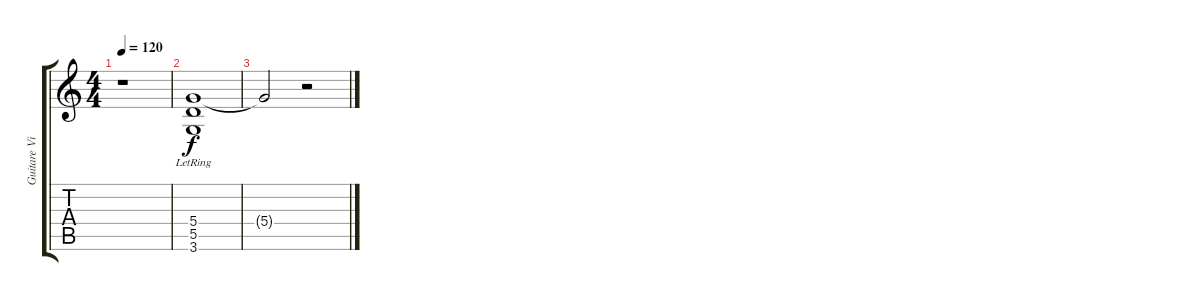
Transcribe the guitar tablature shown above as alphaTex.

\track ("Guitare Vincent" "Guitare Vi") {instrument distortionguitar}
\staff {score tabs}
\tuning (E4 B3 G3 D3 A2 E2) {hide}
\ts (4 4)
\tempo 120
\clef g2
\ks c
r.1{dy f} |
(5.4{lr} 5.5{lr} 3.6{lr}).1 |
5.4{t}.2 r.2
